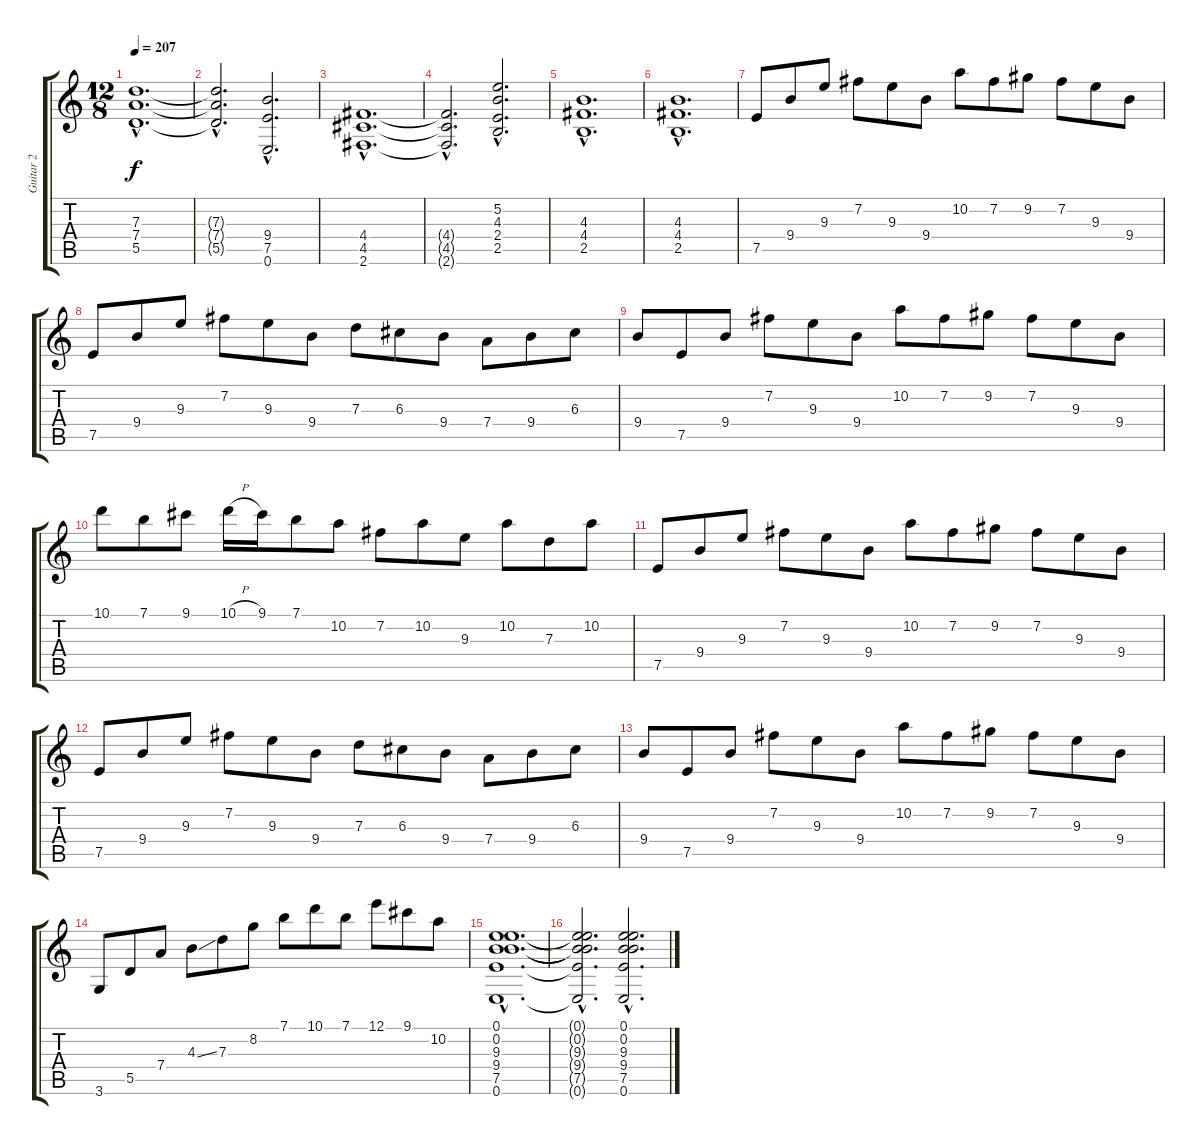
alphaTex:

\track ("Guitar 2" "Guitar 2") {instrument distortionguitar}
\staff {score tabs}
\tuning (E4 B3 G3 D3 A2 E2) {hide}
\ts (12 8)
\tempo 207
\clef g2
\ks c
(7.3{hac} 7.4{hac} 5.5{hac}).1{d dy f} |
(7.3{hac t} 7.4{hac t} 5.5{hac t}).2{d} (9.4{hac} 7.5{hac} 0.6{hac}).2{d} |
(4.4{hac} 4.5{hac} 2.6{hac}).1{d} |
(4.4{hac t} 4.5{hac t} 2.6{hac t}).2{d} (5.2{hac} 4.3{hac} 2.4{hac} 2.5{hac}).2{d} |
(4.3{hac} 4.4{hac} 2.5{hac}).1{d} |
(4.3{hac} 4.4{hac} 2.5{hac}).1{d} |
7.5.8{volume 14} 9.4.8 9.3.8 7.2.8 9.3.8 9.4.8 10.2.8 7.2.8 9.2.8 7.2.8 9.3.8 9.4.8 |
7.5.8 9.4.8 9.3.8 7.2.8 9.3.8 9.4.8 7.3.8 6.3.8 9.4.8 7.4.8 9.4.8 6.3.8 |
9.4.8 7.5.8 9.4.8 7.2.8 9.3.8 9.4.8 10.2.8 7.2.8 9.2.8 7.2.8 9.3.8 9.4.8 |
10.1.8 7.1.8 9.1.8 10.1{h}.16 9.1.16 7.1.8 10.2.8 7.2.8 10.2.8 9.3.8 10.2.8 7.3.8 10.2.8 |
7.5.8 9.4.8 9.3.8 7.2.8 9.3.8 9.4.8 10.2.8 7.2.8 9.2.8 7.2.8 9.3.8 9.4.8 |
7.5.8 9.4.8 9.3.8 7.2.8 9.3.8 9.4.8 7.3.8 6.3.8 9.4.8 7.4.8 9.4.8 6.3.8 |
9.4.8 7.5.8 9.4.8 7.2.8 9.3.8 9.4.8 10.2.8 7.2.8 9.2.8 7.2.8 9.3.8 9.4.8 |
3.6.8 5.5.8 7.4.8 4.3{ss}.8 7.3.8 8.2.8 7.1.8 10.1.8 7.1.8 12.1.8 9.1.8 10.2.8 |
(0.1{hac} 0.2{hac} 9.3{hac} 9.4{hac} 7.5{hac} 0.6{hac}).1{d volume 11} |
(0.1{hac t} 0.2{hac t} 9.3{hac t} 9.4{hac t} 7.5{hac t} 0.6{hac t}).2{d} (0.1{hac} 0.2{hac} 9.3{hac} 9.4{hac} 7.5{hac} 0.6{hac}).2{d}
